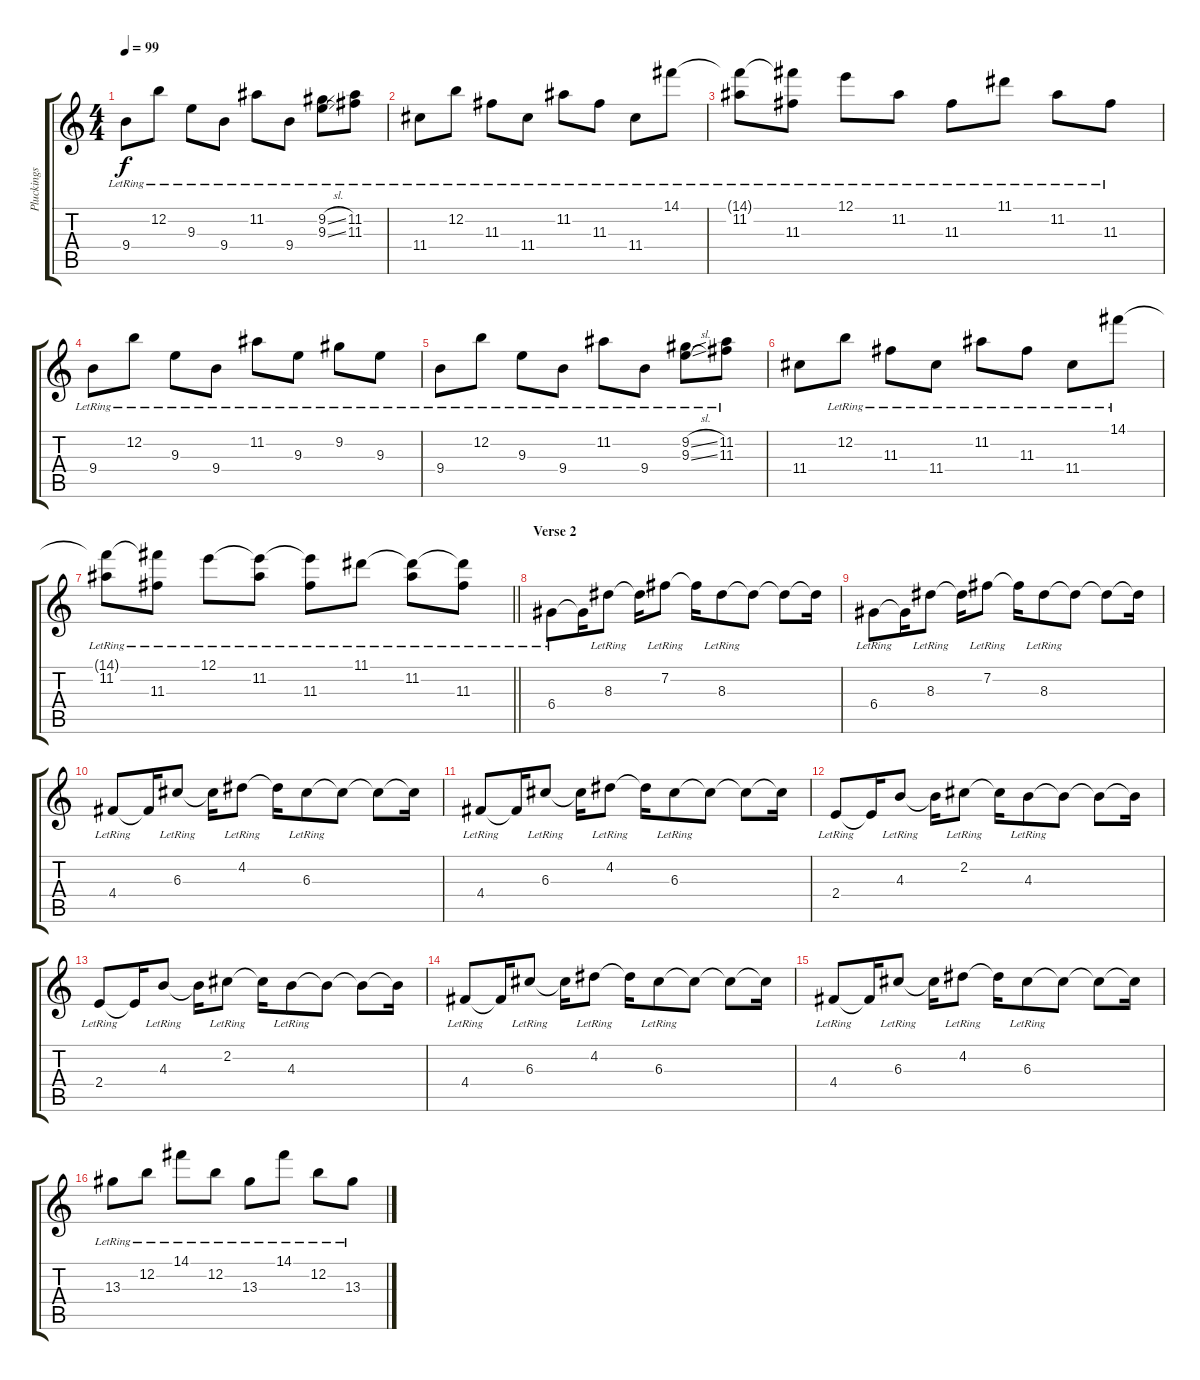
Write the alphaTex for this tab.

\track ("Pluckings" "Pluckings") {instrument electricguitarclean}
\staff {score tabs}
\tuning (E4 B3 G3 D3 A2 E2) {hide}
\ts (4 4)
\tempo 99
\clef g2
\ks c
9.4{lr}.8{dy f} 12.2{lr}.8 9.3{lr}.8 9.4{lr}.8 11.2{lr}.8 9.4{lr}.8 (9.2{sl lr} 9.3{sl}).8 (11.2{lr} 11.3{lr}).8 |
11.4{lr}.8 12.2{lr}.8 11.3{lr}.8 11.4{lr}.8 11.2{lr}.8 11.3{lr}.8 11.4{lr}.8 14.1{lr}.8 |
(14.1{t} 11.2{lr}).8 (14.1{t} 11.3{lr}).8 12.1{lr}.8 11.2{lr}.8 11.3{lr}.8 11.1{lr}.8 11.2{lr}.8 11.3{lr}.8 |
9.4{lr}.8 12.2{lr}.8 9.3{lr}.8 9.4{lr}.8 11.2{lr}.8 9.3{lr}.8 9.2{lr}.8 9.3{lr}.8 |
9.4{lr}.8 12.2{lr}.8 9.3{lr}.8 9.4{lr}.8 11.2{lr}.8 9.4{lr}.8 (9.2{sl lr} 9.3{sl}).8 (11.2{lr} 11.3{lr}).8 |
11.4.8 12.2{lr}.8 11.3{lr}.8 11.4{lr}.8 11.2{lr}.8 11.3{lr}.8 11.4{lr}.8 14.1{lr}.8 |
\barLineRight lightlight
(14.1{t} 11.2{lr}).8 (14.1{t} 11.3{lr}).8 12.1{lr}.8 (12.1{t} 11.2{lr}).8 (12.1{t} 11.3{lr}).8 11.1{lr}.8 (11.1{t} 11.2{lr}).8 (11.1{t} 11.3{lr}).8 |
\section ("" "Verse 2")
6.4{lr}.8 6.4{t}.16 8.3{lr}.8 8.3{t}.16 7.2{lr}.8 7.2{t}.16 8.3{lr}.8 8.3{t}.8 8.3{t}.8 8.3{t}.16 |
6.4{lr}.8 6.4{t}.16 8.3{lr}.8 8.3{t}.16 7.2{lr}.8 7.2{t}.16 8.3{lr}.8 8.3{t}.8 8.3{t}.8 8.3{t}.16 |
4.4{lr}.8 4.4{t}.16 6.3{lr}.8 6.3{t}.16 4.2{lr}.8 4.2{t}.16 6.3{lr}.8 6.3{t}.8 6.3{t}.8 6.3{t}.16 |
4.4{lr}.8 4.4{t}.16 6.3{lr}.8 6.3{t}.16 4.2{lr}.8 4.2{t}.16 6.3{lr}.8 6.3{t}.8 6.3{t}.8 6.3{t}.16 |
2.4{lr}.8 2.4{t}.16 4.3{lr}.8 4.3{t}.16 2.2{lr}.8 2.2{t}.16 4.3{lr}.8 4.3{t}.8 4.3{t}.8 4.3{t}.16 |
2.4{lr}.8 2.4{t}.16 4.3{lr}.8 4.3{t}.16 2.2{lr}.8 2.2{t}.16 4.3{lr}.8 4.3{t}.8 4.3{t}.8 4.3{t}.16 |
4.4{lr}.8 4.4{t}.16 6.3{lr}.8 6.3{t}.16 4.2{lr}.8 4.2{t}.16 6.3{lr}.8 6.3{t}.8 6.3{t}.8 6.3{t}.16 |
4.4{lr}.8 4.4{t}.16 6.3{lr}.8 6.3{t}.16 4.2{lr}.8 4.2{t}.16 6.3{lr}.8 6.3{t}.8 6.3{t}.8 6.3{t}.16 |
13.3{lr}.8 12.2{lr}.8 14.1{lr}.8 12.2{lr}.8 13.3{lr}.8 14.1{lr}.8 12.2{lr}.8 13.3{lr}.8
